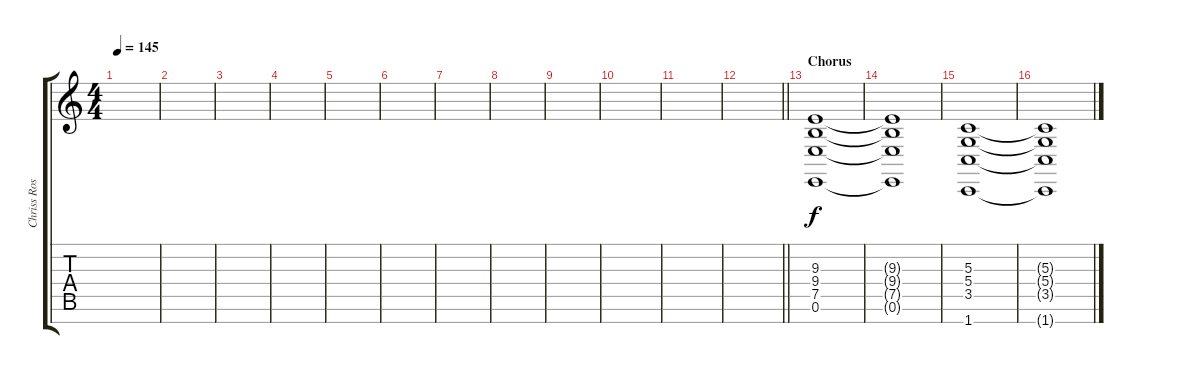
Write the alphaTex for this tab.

\track ("Chriss Ross Organ" "Chriss Ros") {instrument drawbarorgan}
\staff {score tabs}
\tuning (E4 B3 G3 D3 A2 E2 B1) {hide}
\ts (4 4)
\tempo 145
\clef g2
\ks c
|
|
|
|
|
|
|
|
|
|
|
\barLineRight lightlight
|
\section ("" "Chorus")
(9.3 9.4 7.5 0.6).1 |
(9.3{t} 9.4{t} 7.5{t} 0.6{t}).1 |
(5.3 5.4 3.5 1.7).1 |
(5.3{t} 5.4{t} 3.5{t} 1.7{t}).1
